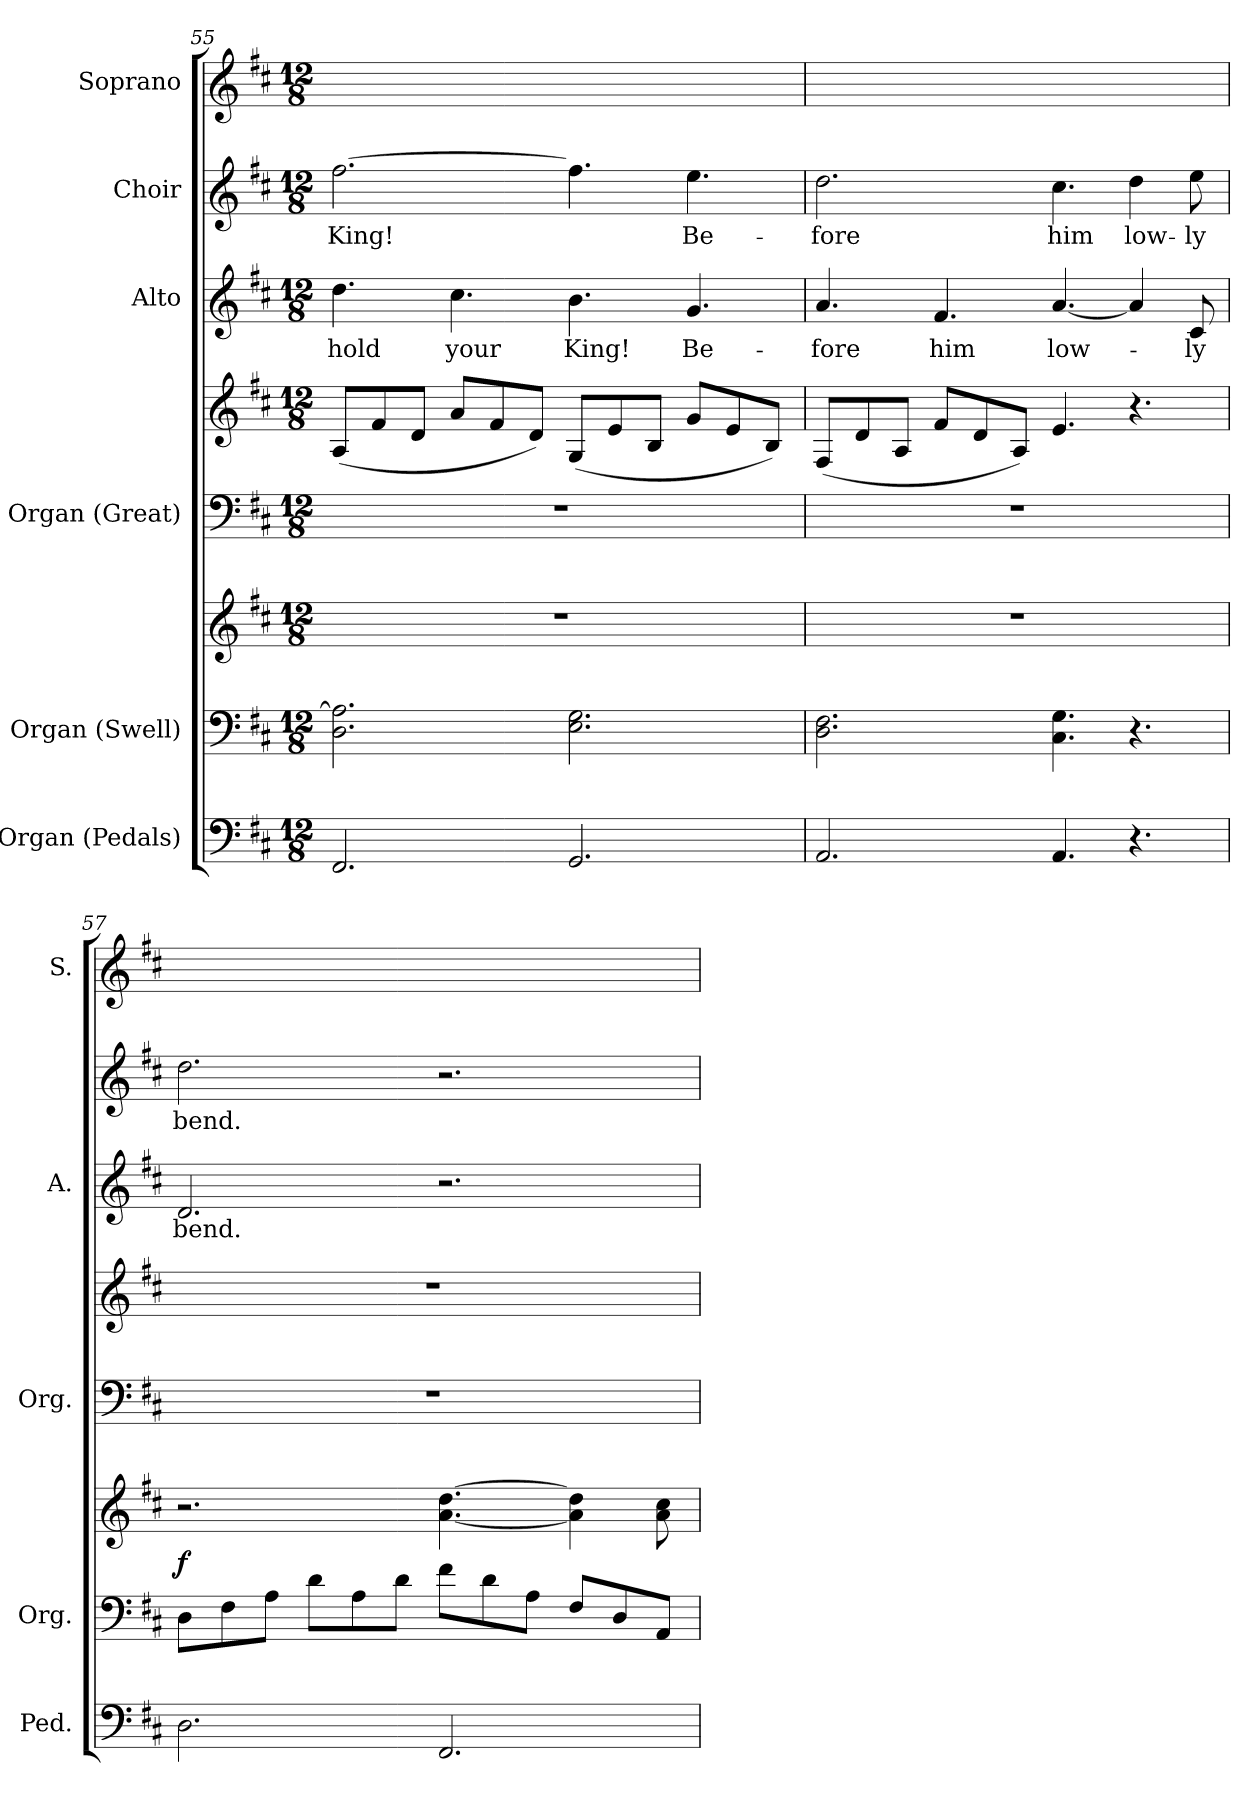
**kern	**kern	**kern	**dynam	**kern	**kern	**kern	**text	**kern	**text	**kern	**text
*part6	*part5	*part5	*part5	*part4	*part4	*part3	*part3	*part2	*part2	*part1	*part1
*staff8	*staff7	*staff6	*staff6/7	*staff5	*staff4	*staff3	*staff3	*staff2	*staff2	*staff1	*staff1
*I"Organ  (Pedals)	*I"Organ (Swell)	*	*	*I"Organ (Great)	*	*I"Alto	*	*I"Choir	*	*I"Soprano	*
*I'Ped.	*I'Org.	*	*	*I'Org.	*	*I'A.	*	*	*	*I'S.	*
*clefF4	*clefF4	*clefG2	*	*clefF4	*clefG2	*clefG2	*	*clefG2	*	*clefG2	*
*k[f#c#]	*k[f#c#]	*k[f#c#]	*	*k[f#c#]	*k[f#c#]	*k[f#c#]	*	*k[f#c#]	*	*k[f#c#]	*
*D:	*D:	*D:	*	*D:	*D:	*D:	*	*D:	*	*D:	*
*M12/8	*M12/8	*M12/8	*	*M12/8	*M12/8	*M12/8	*	*M12/8	*	*M12/8	*
=55	=55	=55	=55	=55	=55	=55	=55	=55	=55	=55	=55
!	!	!LO:N:vis=1	!	!LO:N:vis=1	!	!	!	!	!	!	!
!	!	!	!	!	!	!	!LO:LY:b:color=#000000	!	!	!	!
!	!	!	!	!	!	!	!	!	!LO:LY:b:color=#000000	!	!
!	!	!	!	!	!	!	!	!	!	!	!LO:LY:b:color=#000000
2.FF#i/	2.Di\ 2.Ai]	1.r	.	1.r	(8Ai/L	4.ddi\	-hold	[>2.ff#i\	King!	[>2.ff#i\yy	King!
.	.	.	.	.	8f#i/	.	.	.	.	.	.
.	.	.	.	.	8di/J	.	.	.	.	.	.
!	!	!	!	!	!	!	!LO:LY:b:color=#000000	!	!	!	!
.	.	.	.	.	8ai/L	4.cc#i\	your	.	.	.	.
.	.	.	.	.	8f#i/	.	.	.	.	.	.
.	.	.	.	.	8di/J)	.	.	.	.	.	.
!	!	!	!	!	!	!	!LO:LY:b:color=#000000	!	!	!	!
2.GGi/	2.Ei\ 2.Gi	.	.	.	(8Gi/L	4.bi\	King!	4.ff#i\]	.	4.ff#i\yy]	.
.	.	.	.	.	8ei/	.	.	.	.	.	.
.	.	.	.	.	8Bi/J	.	.	.	.	.	.
!	!	!	!	!	!	!	!LO:LY:b:color=#000000	!	!	!	!
!	!	!	!	!	!	!	!	!	!LO:LY:b:color=#000000	!	!
!	!	!	!	!	!	!	!	!	!	!	!LO:LY:b:color=#000000
.	.	.	.	.	8gi/L	4.gi/	Be-	4.eei\	Be-	4.eei\yy	Be-
.	.	.	.	.	8ei/	.	.	.	.	.	.
.	.	.	.	.	8Bi/J)	.	.	.	.	.	.
=56	=56	=56	=56	=56	=56	=56	=56	=56	=56	=56	=56
!	!	!LO:N:vis=1	!	!LO:N:vis=1	!	!	!	!	!	!	!
!	!	!	!	!	!	!	!LO:LY:b:color=#000000	!	!	!	!
!	!	!	!	!	!	!	!	!	!LO:LY:b:color=#000000	!	!
!	!	!	!	!	!	!	!	!	!	!	!LO:LY:b:color=#000000
2.AAi/	2.Di\ 2.F#i	1.r	.	1.r	(8F#i/L	4.ai/	-fore	2.ddi\	-fore	2.ddi\yy	-fore
.	.	.	.	.	8di/	.	.	.	.	.	.
.	.	.	.	.	8Ai/J	.	.	.	.	.	.
!	!	!	!	!	!	!	!LO:LY:b:color=#000000	!	!	!	!
.	.	.	.	.	8f#i/L	4.f#i/	him	.	.	.	.
.	.	.	.	.	8di/	.	.	.	.	.	.
.	.	.	.	.	8Ai/J)	.	.	.	.	.	.
!	!	!	!	!	!	!	!LO:LY:b:color=#000000	!	!	!	!
!	!	!	!	!	!	!	!	!	!LO:LY:b:color=#000000	!	!
!	!	!	!	!	!	!	!	!	!	!	!LO:LY:b:color=#000000
4.AAi/	4.C#i\ 4.Gi	.	.	.	4.ei/	[<4.ai/	low-	4.cc#i\	him	4.cc#i\yy	him
!	!	!	!	!	!	!	!	!	!LO:LY:b:color=#000000	!	!
!	!	!	!	!	!	!	!	!	!	!	!LO:LY:b:color=#000000
4.r	4.r	.	.	.	4.r	4ai/]	.	4ddi\	low-	4ddi\yy	low-
!	!	!	!	!	!	!	!LO:LY:b:color=#000000	!	!	!	!
!	!	!	!	!	!	!	!	!	!LO:LY:b:color=#000000	!	!
!	!	!	!	!	!	!	!	!	!	!	!LO:LY:b:color=#000000
.	.	.	.	.	.	8c#i/	-ly	8eei\	-ly	8eei\yy	-ly
!!LO:PB:g=z
=57	=57	=57	=57	=57	=57	=57	=57	=57	=57	=57	=57
!	!	!	!	!LO:N:vis=1	!LO:N:vis=1	!	!	!	!	!	!
!	!	!	!	!	!	!	!LO:LY:b:color=#000000	!	!	!	!
!	!	!	!	!	!	!	!	!	!LO:LY:b:color=#000000	!	!
!	!	!	!	!	!	!	!	!	!	!	!LO:LY:b:color=#000000
2.Di\	8Di\L	2.r	f	1.r	1.r	2.di/	bend.	2.ddi\	bend.	2.ddi\yy	bend.
.	8F#i\	.	.	.	.	.	.	.	.	.	.
.	8Ai\J	.	.	.	.	.	.	.	.	.	.
.	8di\L	.	.	.	.	.	.	.	.	.	.
.	8Ai\	.	.	.	.	.	.	.	.	.	.
.	8di\J	.	.	.	.	.	.	.	.	.	.
2.FF#i/	8f#i\L	[<4.ai\ [>4.ddi	.	.	.	2.r	.	2.r	.	2.ryy	.
.	8di\	.	.	.	.	.	.	.	.	.	.
.	8Ai\J	.	.	.	.	.	.	.	.	.	.
.	8F#i/L	4ai\] 4ddi]	.	.	.	.	.	.	.	.	.
.	8Di/	.	.	.	.	.	.	.	.	.	.
.	8AAi/J	8ai\ 8cc#i	.	.	.	.	.	.	.	.	.
=	=	=	=	=	=	=	=	=	=	=	=
*-	*-	*-	*-	*-	*-	*-	*-	*-	*-	*-	*-
